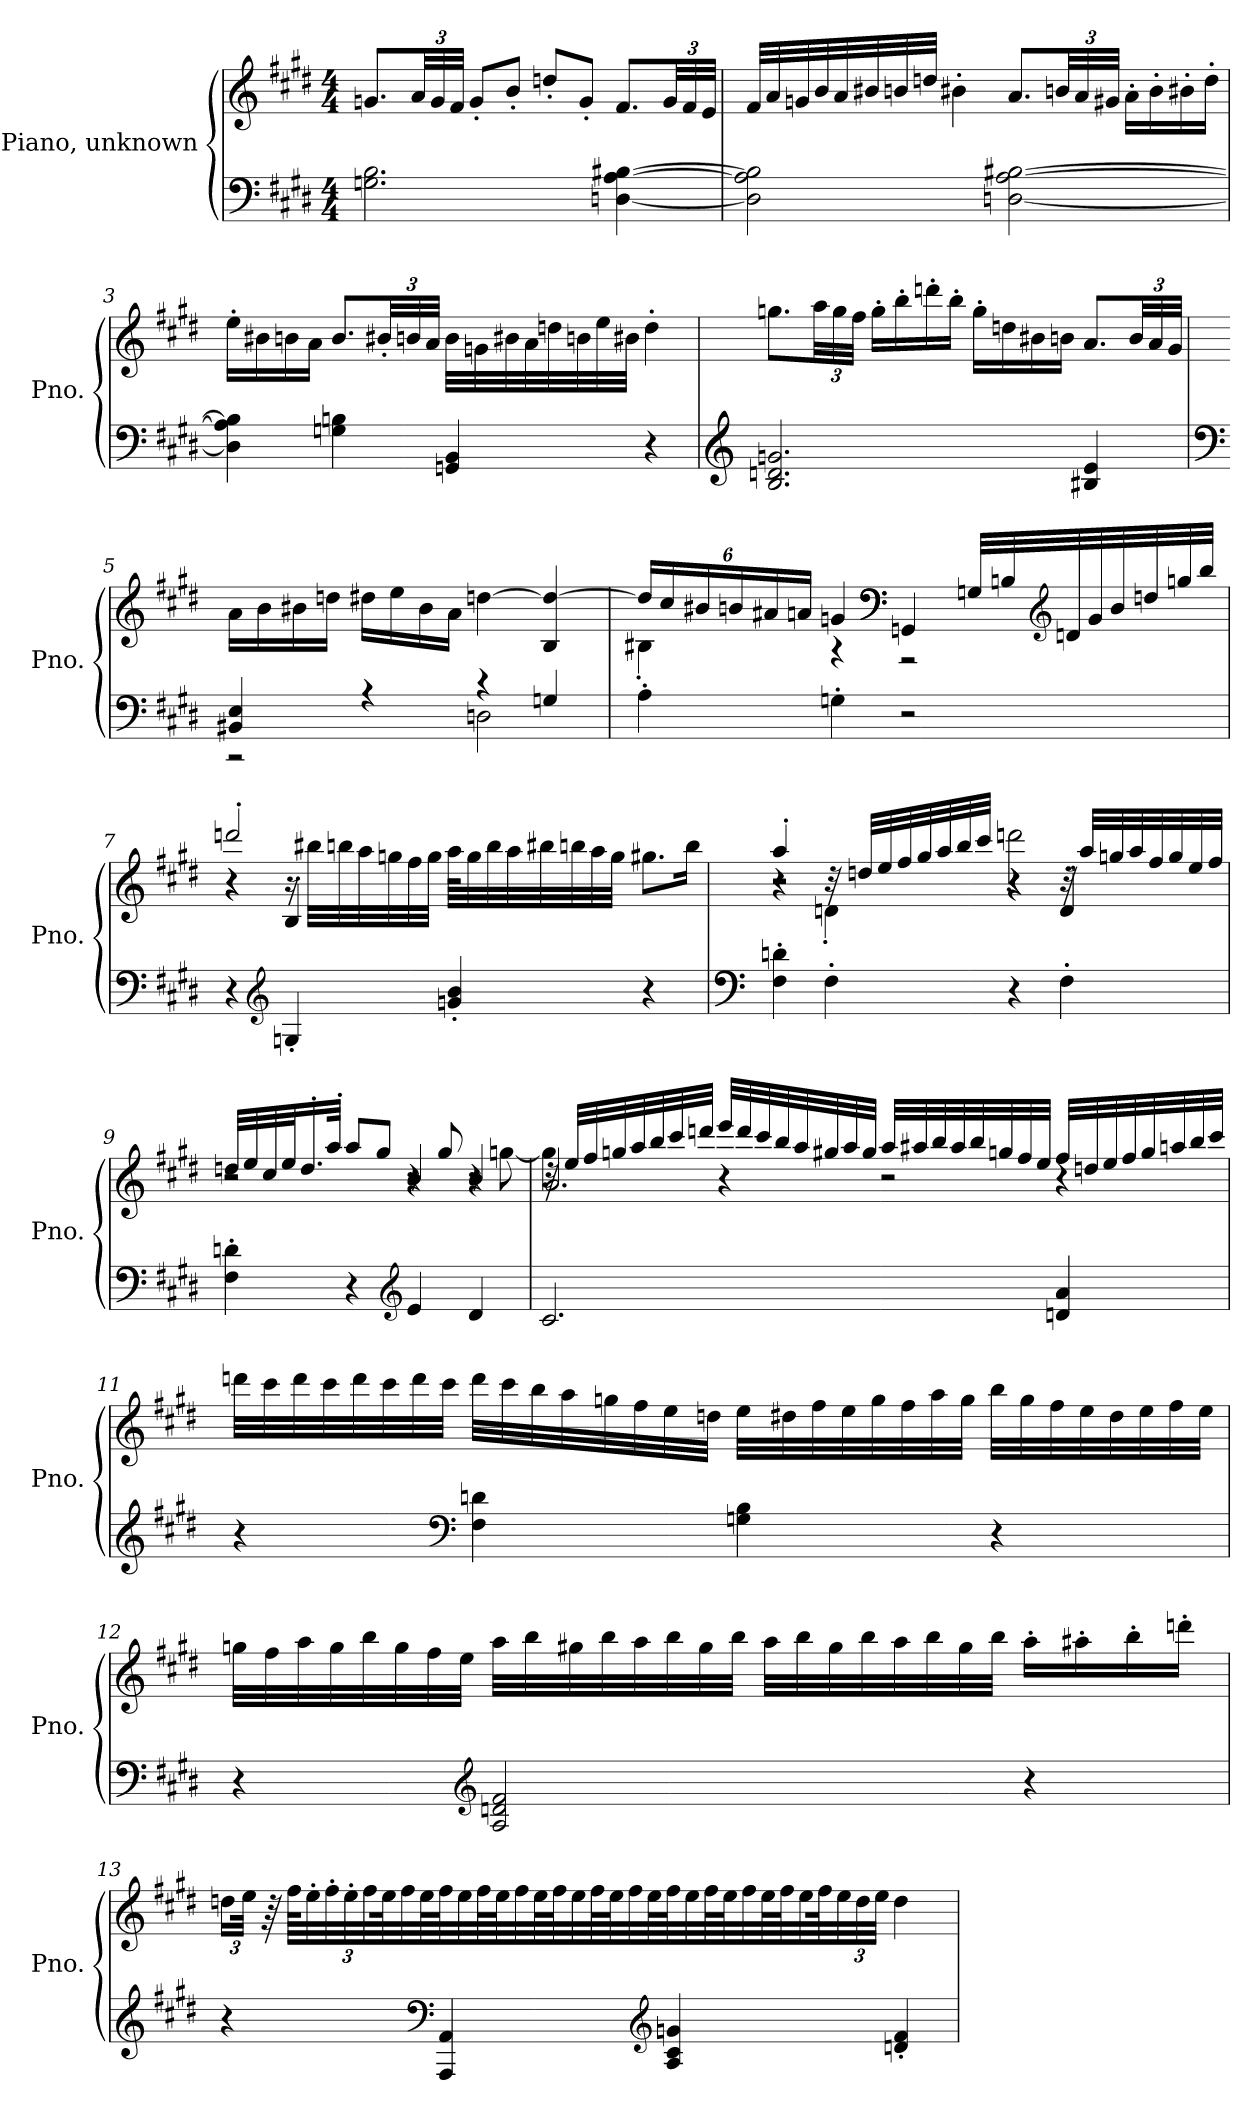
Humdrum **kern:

**kern	**kern
*part1	*part1
*staff2	*staff1
*I"Piano, unknown	*
*I'Pno.	*
*clefF4	*clefG2
*k[f#c#g#d#]	*k[f#c#g#d#]
*M4/4	*M4/4
*MM120	*MM120
=1	=1
2.Gn\ 2.B\	8.gn/L
*	*Xbrackettup
.	48a/LL
.	48g/
.	48f#/JJJ
.	8g'/L
.	8b'/J
.	8ddn'/L
.	8g'/J
[4Dn\ [4A\ [4B#X\	8.f#/L
.	48g/LL
.	48f#/
.	48e/JJJ
=2	=2
2D\] 2A\] 2B#\]	32f#/LLL
.	32a/
.	32gn/
.	32b/
.	32a/
.	32b#X/
.	32bn/
.	32ddn/JJJ
.	4b#X'\
[2Dn\ [2A\ [2B#X\	8.a/L
.	48bn/LL
.	48a/
.	48g#X/JJJ
.	16a'\LL
.	16b'\
.	16b#X'\
.	16dd'\JJ
!!LO:LB:g=z
=3	=3
4D\] 4A\] 4B#\]	16ee'\LL
.	16b#X\
.	16bn\
.	16a\JJ
4Gn\ 4Bn\	8.b/L
.	48b#X'/LL
.	48bn/
.	48a/JJJ
4GGn/ 4BB/	32b\LLL
.	32gn\
.	32b#X\
.	32a\
.	32ddn\
.	32bn\
.	32ee\
.	32b#X\JJJ
4r	4dd'\
!!LO:LB:g=z
=4	=4
*clefG2	*
2.B/ 2.dn/ 2.gn/	8.ggn\L
.	48aa\LL
.	48gg\
.	48ff#\JJJ
.	16gg'\LL
.	16bb'\
.	16dddn'\
.	16bb'\JJ
.	16gg'\LL
.	16ddn\
.	16b#X\
.	16bn\JJ
4B#X/ 4e/	8.a/L
.	48b/LL
.	48a/
.	48g#/JJJ
=5	=5
*clefF4	*
*^	*
4BB#X/ 4E/	2r	16a\LL
.	.	16b\
.	.	16b#X\
.	.	16ddn\JJ
4r	.	16dd#X\LL
.	.	16ee\
.	.	16b#\
.	.	16a\JJ
4r	2Dn\	[4ddn\
4Gn/	.	4B/ 4dd/_
*v	*v	*
!!LO:LB:g=z
=6	=6
*	*^
4A'\	24dd/LL]	4B#X'\
.	24cc#/	.
.	24b#X/	.
.	24bn/	.
.	24a#X/	.
.	24an/JJ	.
4Gn'\	4gn/	4r
*	*clefF4	*
2r	4GGn/	2r
.	32Gn/LLL	.
.	32Bn/	.
*	*clefG2	*
.	32dn/	.
.	32g/	.
.	32b/	.
.	32ddn/	.
.	32ggn/	.
.	32bb/JJJ	.
!!LO:LB:g=z
=7	=7	=7
*	*	*^
4r	2dddn'/	4r	4r
*clefG2	*	*	*
4Gn'/	.	16r	4B'/
.	.	32bb#X\LLL	.
.	.	32bbn\	.
.	.	32aa\	.
.	.	32ggn\	.
.	.	32ff#\	.
.	.	32gg\JJJ	.
4gn/' 4b/'	2r	32aa\LLL	2r
.	.	32gg\	.
.	.	32bb\	.
.	.	32aa\	.
.	.	32bb#X\	.
.	.	32bbn\	.
.	.	32aa\	.
.	.	32gg\JJJ	.
4r	.	8.gg#X\L	.
.	.	16bb\Jk	.
!!LO:LB:g=z	!!	!!
=8	=8	=8	=8
*clefF4	*	*	*
4F#\' 4dn\'	4aa'/	4r	2r
4F#'\	32r	4dn'\	.
.	32ddn/LLL	.	.
.	32ee/	.	.
.	32ff#/	.	.
.	32gg#/	.	.
.	32aa/	.	.
.	32bb/	.	.
.	32ccc#/JJJ	.	.
4r	4r	2dddn'\	4r
4F#'\	32r	.	4d'/
.	32aa/LLL	.	.
.	32ggn/	.	.
.	32aa/	.	.
.	32ff#/	.	.
.	32gg/	.	.
.	32ee/	.	.
.	32ff#/JJJ	.	.
=9	=9	=9	=9
4F#\' 4dn\'	32ddn/LLL	2r	2r
.	32ee/	.	.
.	32cc#/	.	.
.	32ee/J	.	.
.	16.dd'/	.	.
.	32aa'/JJk	.	.
4r	8aa/L	.	.
.	8gg#/J	.	.
*clefG2	*	*	*
4e/	8r	4r	4b/
.	8gg#/	.	.
4d/	4r	8r	4b/
.	.	[8ggn\	.
!!LO:PB:g=z	!!	!!
=10	=10	=10	=10
2.c#/	32r	4gg\]	2.a/
.	32ee/LLL	.	.
.	32ff#/	.	.
.	32ggn/	.	.
.	32aa/	.	.
.	32bb/	.	.
.	32ccc#/	.	.
.	32dddn/JJJ	.	.
.	32eee/LLL	4r	.
.	32ddd/	.	.
.	32ccc#/	.	.
.	32bb/	.	.
.	32aa/	.	.
.	32gg#X/	.	.
.	32aa/	.	.
.	32gg#/JJJ	.	.
.	32aa/LLL	2r	.
.	32aa#X/	.	.
.	32bb/	.	.
.	32aa#/	.	.
.	32bb/	.	.
.	32ggn/	.	.
.	32ff#/	.	.
.	32ee/JJJ	.	.
4dn/ 4a/	32ff#/LLL	.	4r
.	32ddn/	.	.
.	32ee/	.	.
.	32ff#/	.	.
.	32gg/	.	.
.	32aan/	.	.
.	32bb/	.	.
.	32ccc#/JJJ	.	.
*	*v	*v	*v
!!LO:LB:g=z
=11	=11
4r	32dddn\LLL
.	32ccc#\
.	32ddd\
.	32ccc#\
.	32ddd\
.	32ccc#\
.	32ddd\
.	32ccc#\JJJ
*clefF4	*
4F#\ 4dn\	32ddd\LLL
.	32ccc#\
.	32bb\
.	32aa\
.	32ggn\
.	32ff#\
.	32ee\
.	32ddn\JJJ
4Gn\ 4B\	32ee\LLL
.	32dd#X\
.	32ff#\
.	32ee\
.	32gg\
.	32ff#\
.	32aa\
.	32gg\JJJ
4r	32bb\LLL
.	32gg\
.	32ff#\
.	32ee\
.	32dd#\
.	32ee\
.	32ff#\
.	32ee\JJJ
!!LO:LB:g=z
=12	=12
4r	32ggn\LLL
.	32ff#\
.	32aa\
.	32gg\
.	32bb\
.	32gg\
.	32ff#\
.	32ee\JJJ
*clefG2	*
2A/ 2dn/ 2f#/	32aa\LLL
.	32bb\
.	32gg#X\
.	32bb\
.	32aa\
.	32bb\
.	32gg#\
.	32bb\JJJ
.	32aa\LLL
.	32bb\
.	32gg#\
.	32bb\
.	32aa\
.	32bb\
.	32gg#\
.	32bb\JJJ
4r	16aa'\LL
.	16aa#X'\
.	16bb'\
.	16dddn'\JJ
!!LO:LB:g=z
=13	=13
4r	24ddn\LL
.	48ee\JJk
.	64r
.	64ff#\KLLL
.	32ee'\
.	48ff#'\
.	48ee'\
.	48ff#\
.	64ee\K
.	32ff#\
.	64ee\L
*clefF4	*
4AAA/ 4AA/	64ff#\J
.	32ee\
.	64ff#\L
.	64ee\J
.	32ff#\
.	64ee\L
.	64ff#\J
.	32ee\
.	64ff#\L
.	64ee\J
.	32ff#\
.	64ee\L
*clefG2	*
4A/ 4c#/ 4gn/	64ff#\J
.	32ee\
.	64ff#\L
.	64ee\J
.	32ff#\
.	64ee\L
.	64ff#\J
.	32ee\
.	64ff#\K
.	48ee\
.	48dd\
.	48ee\JJJ
4dn/' 4f#/'	4dd\
=	=
*-	*-
